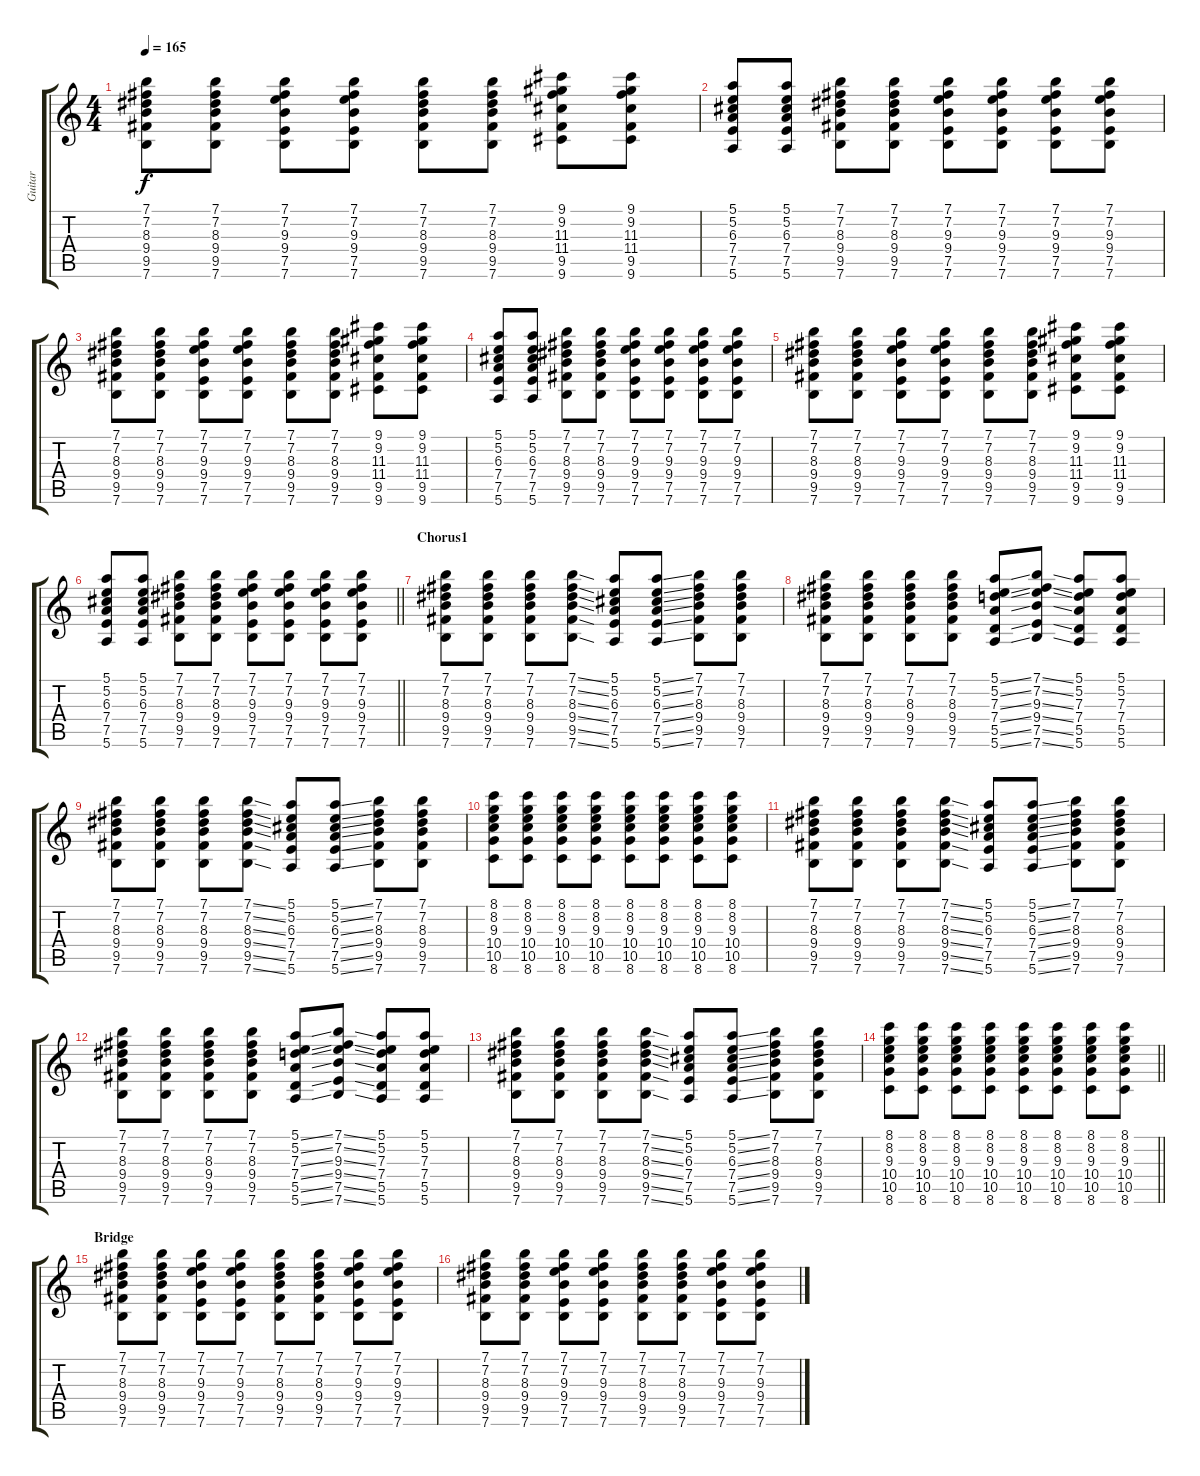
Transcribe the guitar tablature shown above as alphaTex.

\track ("Guitar" "Guitar") {instrument distortionguitar}
\staff {score tabs}
\tuning (E4 B3 G3 D3 A2 E2) {hide}
\ts (4 4)
\tempo 165
\clef g2
\ks c
(7.1 7.2 8.3 9.4 9.5 7.6).8{dy f} (7.1 7.2 8.3 9.4 9.5 7.6).8 (7.1 7.2 9.3 9.4 7.5 7.6).8 (7.1 7.2 9.3 9.4 7.5 7.6).8 (7.1 7.2 8.3 9.4 9.5 7.6).8 (7.1 7.2 8.3 9.4 9.5 7.6).8 (9.1 9.2 11.3 11.4 9.5 9.6).8 (9.1 9.2 11.3 11.4 9.5 9.6).8 |
(5.1 5.2 6.3 7.4 7.5 5.6).8 (5.1 5.2 6.3 7.4 7.5 5.6).8 (7.1 7.2 8.3 9.4 9.5 7.6).8 (7.1 7.2 8.3 9.4 9.5 7.6).8 (7.1 7.2 9.3 9.4 7.5 7.6).8 (7.1 7.2 9.3 9.4 7.5 7.6).8 (7.1 7.2 9.3 9.4 7.5 7.6).8 (7.1 7.2 9.3 9.4 7.5 7.6).8 |
(7.1 7.2 8.3 9.4 9.5 7.6).8 (7.1 7.2 8.3 9.4 9.5 7.6).8 (7.1 7.2 9.3 9.4 7.5 7.6).8 (7.1 7.2 9.3 9.4 7.5 7.6).8 (7.1 7.2 8.3 9.4 9.5 7.6).8 (7.1 7.2 8.3 9.4 9.5 7.6).8 (9.1 9.2 11.3 11.4 9.5 9.6).8 (9.1 9.2 11.3 11.4 9.5 9.6).8 |
(5.1 5.2 6.3 7.4 7.5 5.6).8 (5.1 5.2 6.3 7.4 7.5 5.6).8 (7.1 7.2 8.3 9.4 9.5 7.6).8 (7.1 7.2 8.3 9.4 9.5 7.6).8 (7.1 7.2 9.3 9.4 7.5 7.6).8 (7.1 7.2 9.3 9.4 7.5 7.6).8 (7.1 7.2 9.3 9.4 7.5 7.6).8 (7.1 7.2 9.3 9.4 7.5 7.6).8 |
(7.1 7.2 8.3 9.4 9.5 7.6).8 (7.1 7.2 8.3 9.4 9.5 7.6).8 (7.1 7.2 9.3 9.4 7.5 7.6).8 (7.1 7.2 9.3 9.4 7.5 7.6).8 (7.1 7.2 8.3 9.4 9.5 7.6).8 (7.1 7.2 8.3 9.4 9.5 7.6).8 (9.1 9.2 11.3 11.4 9.5 9.6).8 (9.1 9.2 11.3 11.4 9.5 9.6).8 |
\barLineRight lightlight
(5.1 5.2 6.3 7.4 7.5 5.6).8 (5.1 5.2 6.3 7.4 7.5 5.6).8 (7.1 7.2 8.3 9.4 9.5 7.6).8 (7.1 7.2 8.3 9.4 9.5 7.6).8 (7.1 7.2 9.3 9.4 7.5 7.6).8 (7.1 7.2 9.3 9.4 7.5 7.6).8 (7.1 7.2 9.3 9.4 7.5 7.6).8 (7.1 7.2 9.3 9.4 7.5 7.6).8 |
\section ("" "Chorus1")
(7.1 7.2 8.3 9.4 9.5 7.6).8 (7.1 7.2 8.3 9.4 9.5 7.6).8 (7.1 7.2 8.3 9.4 9.5 7.6).8 (7.1{ss} 7.2{ss} 8.3{ss} 9.4{ss} 9.5{ss} 7.6{ss}).8 (5.1 5.2 6.3 7.4 7.5 5.6).8 (5.1{ss} 5.2{ss} 6.3{ss} 7.4{ss} 7.5{ss} 5.6{ss}).8 (7.1 7.2 8.3 9.4 9.5 7.6).8 (7.1 7.2 8.3 9.4 9.5 7.6).8 |
(7.1 7.2 8.3 9.4 9.5 7.6).8 (7.1 7.2 8.3 9.4 9.5 7.6).8 (7.1 7.2 8.3 9.4 9.5 7.6).8 (7.1 7.2 8.3 9.4 9.5 7.6).8 (5.1{ss} 5.2{ss} 7.3{ss} 7.4{ss} 5.5{ss} 5.6{ss}).8 (7.1{ss} 7.2{ss} 9.3{ss} 9.4{ss} 7.5{ss} 7.6{ss}).8 (5.1 5.2 7.3 7.4 5.5 5.6).8 (5.1 5.2 7.3 7.4 5.5 5.6).8 |
(7.1 7.2 8.3 9.4 9.5 7.6).8 (7.1 7.2 8.3 9.4 9.5 7.6).8 (7.1 7.2 8.3 9.4 9.5 7.6).8 (7.1{ss} 7.2{ss} 8.3{ss} 9.4{ss} 9.5{ss} 7.6{ss}).8 (5.1 5.2 6.3 7.4 7.5 5.6).8 (5.1{ss} 5.2{ss} 6.3{ss} 7.4{ss} 7.5{ss} 5.6{ss}).8 (7.1 7.2 8.3 9.4 9.5 7.6).8 (7.1 7.2 8.3 9.4 9.5 7.6).8 |
(8.1 8.2 9.3 10.4 10.5 8.6).8 (8.1 8.2 9.3 10.4 10.5 8.6).8 (8.1 8.2 9.3 10.4 10.5 8.6).8 (8.1 8.2 9.3 10.4 10.5 8.6).8 (8.1 8.2 9.3 10.4 10.5 8.6).8 (8.1 8.2 9.3 10.4 10.5 8.6).8 (8.1 8.2 9.3 10.4 10.5 8.6).8 (8.1 8.2 9.3 10.4 10.5 8.6).8 |
(7.1 7.2 8.3 9.4 9.5 7.6).8 (7.1 7.2 8.3 9.4 9.5 7.6).8 (7.1 7.2 8.3 9.4 9.5 7.6).8 (7.1{ss} 7.2{ss} 8.3{ss} 9.4{ss} 9.5{ss} 7.6{ss}).8 (5.1 5.2 6.3 7.4 7.5 5.6).8 (5.1{ss} 5.2{ss} 6.3{ss} 7.4{ss} 7.5{ss} 5.6{ss}).8 (7.1 7.2 8.3 9.4 9.5 7.6).8 (7.1 7.2 8.3 9.4 9.5 7.6).8 |
(7.1 7.2 8.3 9.4 9.5 7.6).8 (7.1 7.2 8.3 9.4 9.5 7.6).8 (7.1 7.2 8.3 9.4 9.5 7.6).8 (7.1 7.2 8.3 9.4 9.5 7.6).8 (5.1{ss} 5.2{ss} 7.3{ss} 7.4{ss} 5.5{ss} 5.6{ss}).8 (7.1{ss} 7.2{ss} 9.3{ss} 9.4{ss} 7.5{ss} 7.6{ss}).8 (5.1 5.2 7.3 7.4 5.5 5.6).8 (5.1 5.2 7.3 7.4 5.5 5.6).8 |
(7.1 7.2 8.3 9.4 9.5 7.6).8 (7.1 7.2 8.3 9.4 9.5 7.6).8 (7.1 7.2 8.3 9.4 9.5 7.6).8 (7.1{ss} 7.2{ss} 8.3{ss} 9.4{ss} 9.5{ss} 7.6{ss}).8 (5.1 5.2 6.3 7.4 7.5 5.6).8 (5.1{ss} 5.2{ss} 6.3{ss} 7.4{ss} 7.5{ss} 5.6{ss}).8 (7.1 7.2 8.3 9.4 9.5 7.6).8 (7.1 7.2 8.3 9.4 9.5 7.6).8 |
\barLineRight lightlight
(8.1 8.2 9.3 10.4 10.5 8.6).8 (8.1 8.2 9.3 10.4 10.5 8.6).8 (8.1 8.2 9.3 10.4 10.5 8.6).8 (8.1 8.2 9.3 10.4 10.5 8.6).8 (8.1 8.2 9.3 10.4 10.5 8.6).8 (8.1 8.2 9.3 10.4 10.5 8.6).8 (8.1 8.2 9.3 10.4 10.5 8.6).8 (8.1 8.2 9.3 10.4 10.5 8.6).8 |
\section ("" "Bridge")
(7.1 7.2 8.3 9.4 9.5 7.6).8 (7.1 7.2 8.3 9.4 9.5 7.6).8 (7.1 7.2 9.3 9.4 7.5 7.6).8 (7.1 7.2 9.3 9.4 7.5 7.6).8 (7.1 7.2 8.3 9.4 9.5 7.6).8 (7.1 7.2 8.3 9.4 9.5 7.6).8 (7.1 7.2 9.3 9.4 7.5 7.6).8 (7.1 7.2 9.3 9.4 7.5 7.6).8 |
(7.1 7.2 8.3 9.4 9.5 7.6).8 (7.1 7.2 8.3 9.4 9.5 7.6).8 (7.1 7.2 9.3 9.4 7.5 7.6).8 (7.1 7.2 9.3 9.4 7.5 7.6).8 (7.1 7.2 8.3 9.4 9.5 7.6).8 (7.1 7.2 8.3 9.4 9.5 7.6).8 (7.1 7.2 9.3 9.4 7.5 7.6).8 (7.1 7.2 9.3 9.4 7.5 7.6).8
